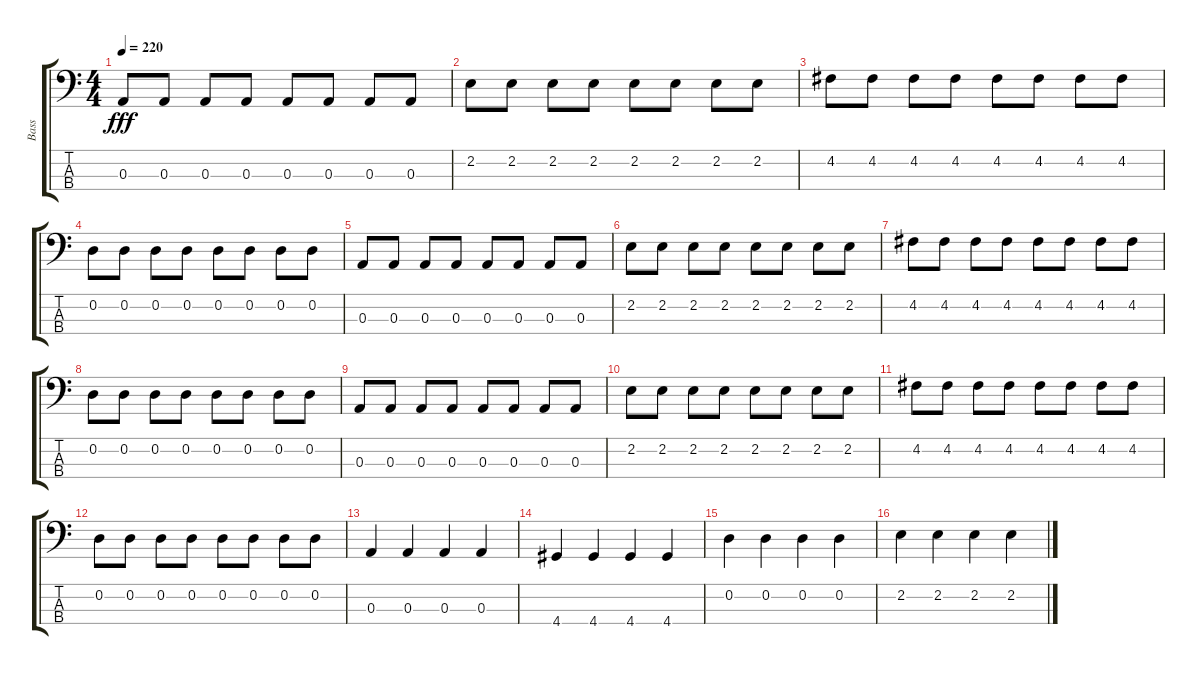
\track ("Bass" "Bass") {instrument electricbassfinger}
\staff {score tabs}
\tuning (G2 D2 A1 E1) {hide}
\ts (4 4)
\tempo 220
\clef f4
\ks c
0.3.8{dy fff} 0.3.8 0.3.8 0.3.8 0.3.8 0.3.8 0.3.8 0.3.8 |
2.2.8 2.2.8 2.2.8 2.2.8 2.2.8 2.2.8 2.2.8 2.2.8 |
4.2.8 4.2.8 4.2.8 4.2.8 4.2.8 4.2.8 4.2.8 4.2.8 |
0.2.8 0.2.8 0.2.8 0.2.8 0.2.8 0.2.8 0.2.8 0.2.8 |
0.3.8 0.3.8 0.3.8 0.3.8 0.3.8 0.3.8 0.3.8 0.3.8 |
2.2.8 2.2.8 2.2.8 2.2.8 2.2.8 2.2.8 2.2.8 2.2.8 |
4.2.8 4.2.8 4.2.8 4.2.8 4.2.8 4.2.8 4.2.8 4.2.8 |
0.2.8 0.2.8 0.2.8 0.2.8 0.2.8 0.2.8 0.2.8 0.2.8 |
0.3.8 0.3.8 0.3.8 0.3.8 0.3.8 0.3.8 0.3.8 0.3.8 |
2.2.8 2.2.8 2.2.8 2.2.8 2.2.8 2.2.8 2.2.8 2.2.8 |
4.2.8 4.2.8 4.2.8 4.2.8 4.2.8 4.2.8 4.2.8 4.2.8 |
0.2.8 0.2.8 0.2.8 0.2.8 0.2.8 0.2.8 0.2.8 0.2.8 |
0.3.4 0.3.4 0.3.4 0.3.4 |
4.4.4 4.4.4 4.4.4 4.4.4 |
0.2.4 0.2.4 0.2.4 0.2.4 |
2.2.4 2.2.4 2.2.4 2.2.4
